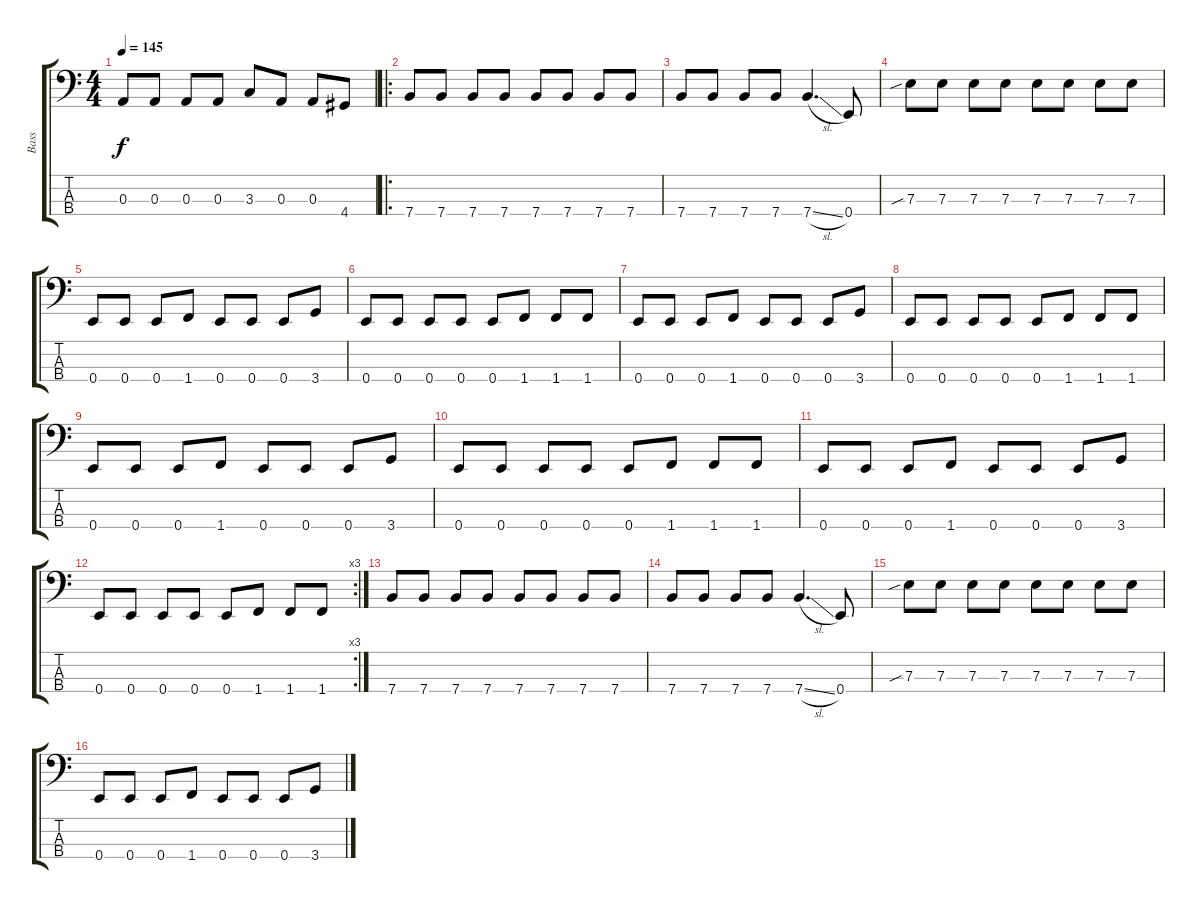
\track ("Bass" "Bass") {instrument electricbassfinger}
\staff {score tabs}
\tuning (G2 D2 A1 E1) {hide}
\ts (4 4)
\tempo 145
\clef f4
\ks c
0.3.8{dy f} 0.3.8 0.3.8 0.3.8 3.3.8 0.3.8 0.3.8 4.4.8 |
\ro
7.4.8 7.4.8 7.4.8 7.4.8 7.4.8 7.4.8 7.4.8 7.4.8 |
7.4.8 7.4.8 7.4.8 7.4.8 7.4{sl}.4{d} 0.4.8 |
7.3{sib}.8 7.3.8 7.3.8 7.3.8 7.3.8 7.3.8 7.3.8 7.3.8 |
0.4.8 0.4.8 0.4.8 1.4.8 0.4.8 0.4.8 0.4.8 3.4.8 |
0.4.8 0.4.8 0.4.8 0.4.8 0.4.8 1.4.8 1.4.8 1.4.8 |
0.4.8 0.4.8 0.4.8 1.4.8 0.4.8 0.4.8 0.4.8 3.4.8 |
0.4.8 0.4.8 0.4.8 0.4.8 0.4.8 1.4.8 1.4.8 1.4.8 |
0.4.8 0.4.8 0.4.8 1.4.8 0.4.8 0.4.8 0.4.8 3.4.8 |
0.4.8 0.4.8 0.4.8 0.4.8 0.4.8 1.4.8 1.4.8 1.4.8 |
0.4.8 0.4.8 0.4.8 1.4.8 0.4.8 0.4.8 0.4.8 3.4.8 |
\rc 3
0.4.8 0.4.8 0.4.8 0.4.8 0.4.8 1.4.8 1.4.8 1.4.8 |
7.4.8 7.4.8 7.4.8 7.4.8 7.4.8 7.4.8 7.4.8 7.4.8 |
7.4.8 7.4.8 7.4.8 7.4.8 7.4{sl}.4{d} 0.4.8 |
7.3{sib}.8 7.3.8 7.3.8 7.3.8 7.3.8 7.3.8 7.3.8 7.3.8 |
0.4.8 0.4.8 0.4.8 1.4.8 0.4.8 0.4.8 0.4.8 3.4.8
